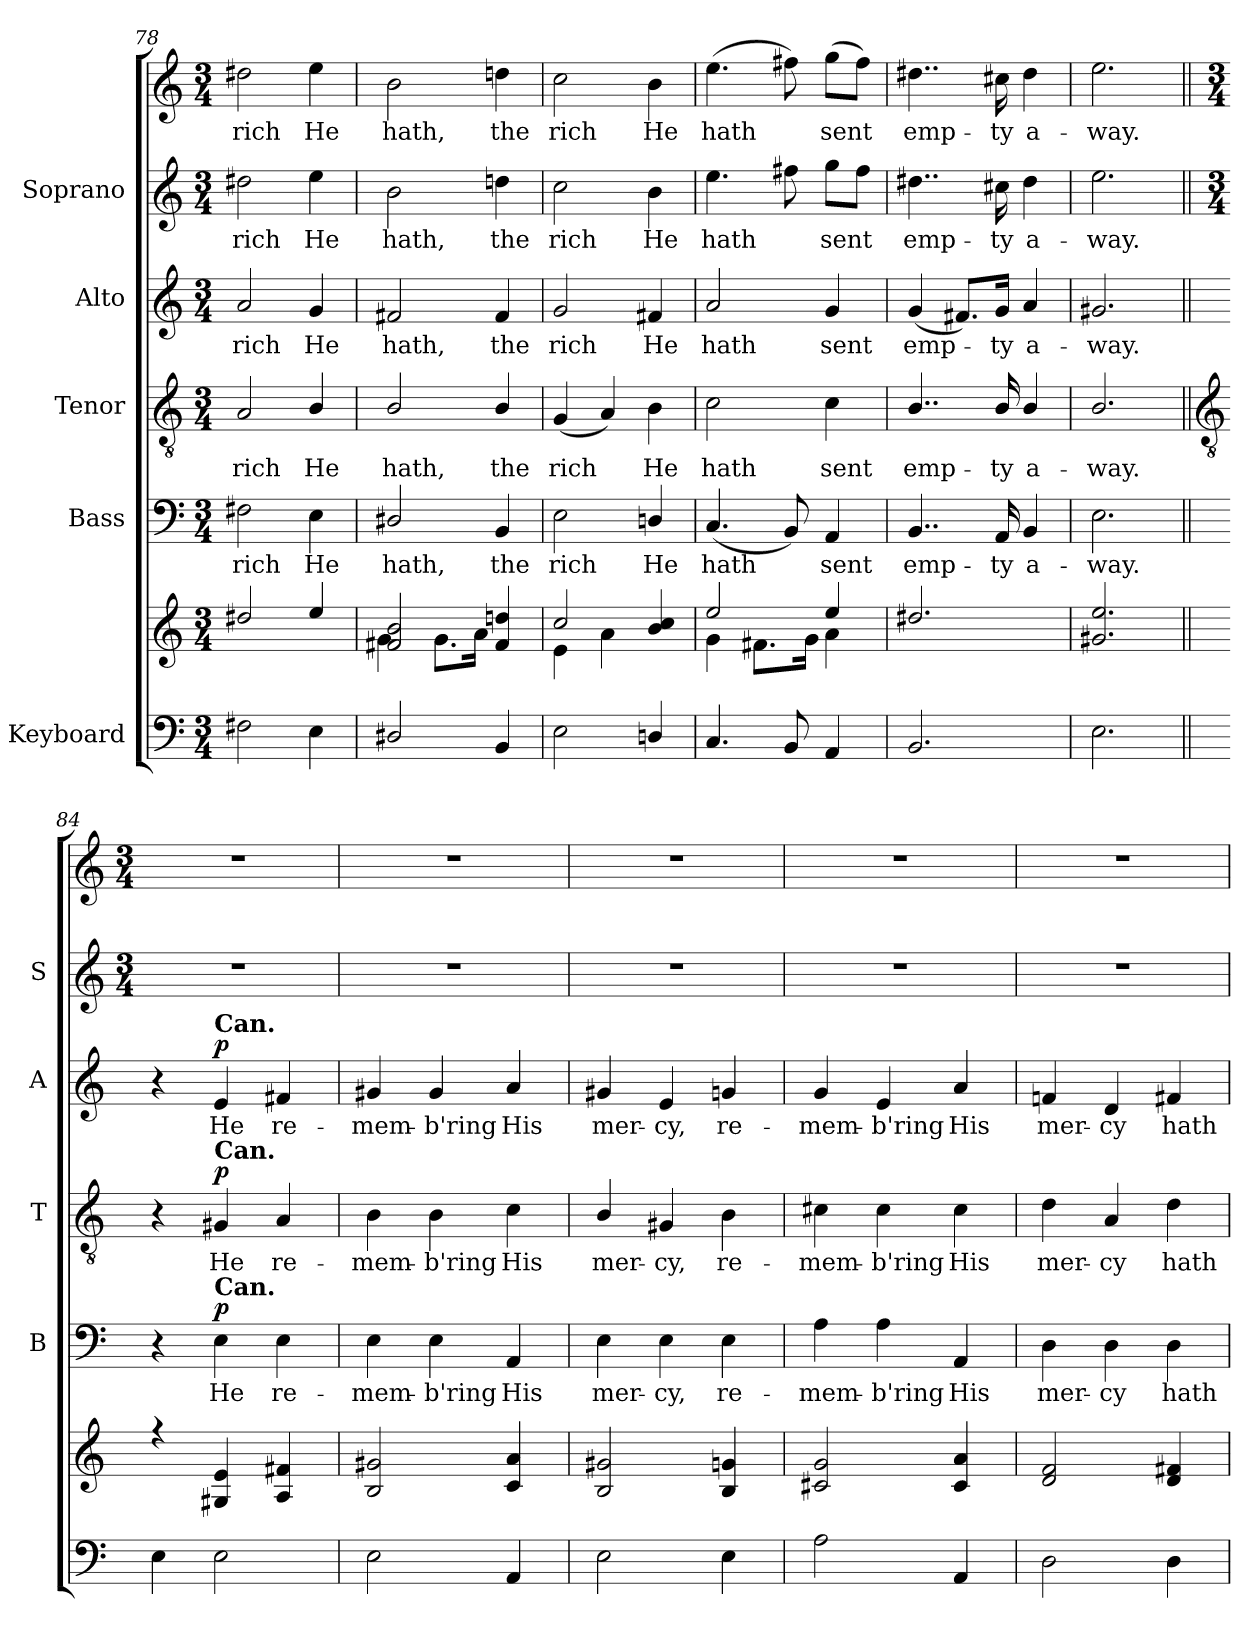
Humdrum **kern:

**kern	**kern	**kern	**text	**dynam	**kern	**text	**dynam	**kern	**text	**dynam	**kern	**text	**kern	**text
*part5	*part5	*part4	*part4	*part4	*part3	*part3	*part3	*part2	*part2	*part2	*part1	*part1	*part1	*part1
*staff7	*staff6	*staff5	*staff5	*staff5	*staff4	*staff4	*staff4	*staff3	*staff3	*staff3	*staff2	*staff2	*staff1	*staff1
*I"Keyboard	*	*I"Bass	*	*	*I"Tenor	*	*	*I"Alto	*	*	*I"Soprano	*	*	*
*	*	*I'B	*	*	*I'T	*	*	*I'A	*	*	*I'S	*	*	*
*clefF4	*clefG2	*clefF4	*	*	*clefGv2	*	*	*clefG2	*	*	*clefG2	*	*clefG2	*
*k[]	*k[]	*k[]	*	*	*k[]	*	*	*k[]	*	*	*k[]	*	*k[]	*
*C:	*C:	*C:	*	*	*C:	*	*	*C:	*	*	*C:	*	*C:	*
*M3/4	*M3/4	*M3/4	*	*	*M3/4	*	*	*M3/4	*	*	*M3/4	*	*M3/4	*
=78	=78	=78	=78	=78	=78	=78	=78	=78	=78	=78	=78	=78	=78	=78
*	*^	*	*	*	*	*	*	*	*	*	*	*	*	*
!	!	!LO:N:vis=1	!	!LO:LY:b	!	!	!LO:LY:b	!	!	!LO:LY:b	!	!	!LO:LY:b	!	!LO:LY:b
2F#X	2dd#X	2.ryy	2F#X	rich	.	2A	rich	.	2a	rich	.	2dd#X	rich	2dd#X	rich
!	!	!	!	!LO:LY:b	!	!	!LO:LY:b	!	!	!LO:LY:b	!	!	!LO:LY:b	!	!LO:LY:b
4E	4ee	.	4E	He	.	4B/	He	.	4g	He	.	4ee	He	4ee	He
=79	=79	=79	=79	=79	=79	=79	=79	=79	=79	=79	=79	=79	=79	=79	=79
!	!	!	!	!LO:LY:b	!	!	!LO:LY:b	!	!	!LO:LY:b	!	!	!LO:LY:b	!	!LO:LY:b
2D#X/	2f#X 2b	4g\	2D#X/	hath,	.	2B/	hath,	.	2f#X	hath,	.	2b	hath,	2b	hath,
.	.	8.g\L	.	.	.	.	.	.	.	.	.	.	.	.	.
.	.	16a\J	.	.	.	.	.	.	.	.	.	.	.	.	.
!	!	!	!	!LO:LY:b	!	!	!LO:LY:b	!	!	!LO:LY:b	!	!	!LO:LY:b	!	!LO:LY:b
4BB	4f# 4ddn	4ryy	4BB	the	.	4B/	the	.	4f#	the	.	4ddn	the	4ddn	the
=80	=80	=80	=80	=80	=80	=80	=80	=80	=80	=80	=80	=80	=80	=80	=80
!	!	!	!	!LO:LY:b	!	!	!LO:LY:b	!	!	!LO:LY:b	!	!	!LO:LY:b	!	!LO:LY:b
2E	2cc/	4e\	2E	rich	.	(<4G	rich	.	2g	rich	.	2cc	rich	2cc	rich
.	.	4a\	.	.	.	4A)	.	.	.	.	.	.	.	.	.
!	!	!	!	!LO:LY:b	!	!	!LO:LY:b	!	!	!LO:LY:b	!	!	!LO:LY:b	!	!LO:LY:b
4Dn/	4b/ 4cc/	4ryy	4Dn/	He	.	4B	He	.	4f#X	He	.	4b	He	4b	He
=81	=81	=81	=81	=81	=81	=81	=81	=81	=81	=81	=81	=81	=81	=81	=81
!	!	!	!	!LO:LY:b	!	!	!LO:LY:b	!	!	!LO:LY:b	!	!	!LO:LY:b	!	!LO:LY:b
4.C	2ee/	4g\	(<4.C	hath	.	2c	hath	.	2a	hath	.	4.ee	hath	(>4.ee	hath
.	.	8.f#X\L	.	.	.	.	.	.	.	.	.	.	.	.	.
8BB	.	.	8BB)	.	.	.	.	.	.	.	.	8ff#X	.	8ff#X)	.
.	.	16g\J	.	.	.	.	.	.	.	.	.	.	.	.	.
!	!	!	!	!LO:LY:b	!	!	!LO:LY:b	!	!	!LO:LY:b	!	!	!LO:LY:b	!	!LO:LY:b
4AA	4ee	4a\	4AA	sent	.	4c	sent	.	4g	sent	.	8ggL	sent	(>8ggL	sent
.	.	.	.	.	.	.	.	.	.	.	.	8ff#J	.	8ff#J)	.
=82	=82	=82	=82	=82	=82	=82	=82	=82	=82	=82	=82	=82	=82	=82	=82
!	!	!LO:N:vis=1	!	!LO:LY:b	!	!	!LO:LY:b	!	!	!LO:LY:b	!	!	!LO:LY:b	!	!LO:LY:b
2.BB	2.dd#X	2.ryy	4..BB	emp-	.	4..B/	emp-	.	(<4g	emp-	.	4..dd#X	emp-	4..dd#X	emp-
.	.	.	.	.	.	.	.	.	8.f#X/L)	.	.	.	.	.	.
!	!	!	!	!LO:LY:b	!	!	!LO:LY:b	!	!	!LO:LY:b	!	!	!LO:LY:b	!	!LO:LY:b
.	.	.	16AA	-ty	.	16B/	-ty	.	16g/Jk	ty	.	16cc#X	-ty	16cc#X	-ty
!	!	!	!	!LO:LY:b	!	!	!LO:LY:b	!	!	!LO:LY:b	!	!	!LO:LY:b	!	!LO:LY:b
.	.	.	4BB	a-	.	4B/	a-	.	4a	a-	.	4dd#	a-	4dd#	a-
=83	=83	=83	=83	=83	=83	=83	=83	=83	=83	=83	=83	=83	=83	=83	=83
!	!	!	!	!LO:LY:b	!	!	!LO:LY:b	!	!	!LO:LY:b	!	!	!LO:LY:b	!	!LO:LY:b
2.E	2.g#X 2.ee	2.ryy	2.E	-way.	.	2.B/	-way.	.	2.g#X	-way.	.	2.ee	-way.	2.ee	-way.
!!LO:LB:g=z
=84||	=84||	=84||	=84||	=84||	=84||	=84||	=84||	=84||	=84||	=84||	=84||	=84||	=84||	=84||	=84||
*	*	*	*	*	*	*clefGv2	*	*	*	*	*	*	*	*	*
*	*	*	*	*	*	*	*	*	*	*	*	*M3/4	*	*M3/4	*
!	!	!LO:N:vis=1	!	!	!	!	!	!	!	!	!	!	!	!	!
4E	4r	2.ryy	4r	.	.	4r	.	.	4r	.	.	2.r	.	2.r	.
!	!	!	!	!	!	!	!	!	!LO:TX:a:B:t=Can.	!	!	!	!	!	!
!	!	!	!	!	!	!LO:TX:a:B:t=Can.	!	!	!	!	!	!	!	!	!
!	!	!	!LO:TX:a:B:t=Can.	!	!	!	!	!	!	!	!	!	!	!	!
!	!	!	!	!LO:LY:b	!LO:DY:b	!	!LO:LY:b	!LO:DY:b	!	!LO:LY:b	!LO:DY:b	!	!	!	!
2E	4G#X 4e	.	4E	He	p	4G#X	He	p	4e	He	p	.	.	.	.
!	!	!	!	!LO:LY:b	!	!	!LO:LY:b	!	!	!LO:LY:b	!	!	!	!	!
.	4A 4f#X	.	4E	re-	.	4A	re-	.	4f#X	re-	.	.	.	.	.
=85	=85	=85	=85	=85	=85	=85	=85	=85	=85	=85	=85	=85	=85	=85	=85
!	!	!LO:N:vis=1	!	!LO:LY:b	!	!	!LO:LY:b	!	!	!LO:LY:b	!	!	!	!	!
2E	2B 2g#X	2.ryy	4E	-mem-	.	4B	-mem-	.	4g#X	-mem-	.	2.r	.	2.r	.
!	!	!	!	!LO:LY:b	!	!	!LO:LY:b	!	!	!LO:LY:b	!	!	!	!	!
.	.	.	4E	-b'ring	.	4B	-b'ring	.	4g#	-b'ring	.	.	.	.	.
!	!	!	!	!LO:LY:b	!	!	!LO:LY:b	!	!	!LO:LY:b	!	!	!	!	!
4AA	4c 4a	.	4AA	His	.	4c	His	.	4a	His	.	.	.	.	.
=86	=86	=86	=86	=86	=86	=86	=86	=86	=86	=86	=86	=86	=86	=86	=86
!	!	!LO:N:vis=1	!	!LO:LY:b	!	!	!LO:LY:b	!	!	!LO:LY:b	!	!	!	!	!
2E	2B 2g#X	2.ryy	4E	mer-	.	4B/	mer-	.	4g#X	mer-	.	2.r	.	2.r	.
!	!	!	!	!LO:LY:b	!	!	!LO:LY:b	!	!	!LO:LY:b	!	!	!	!	!
.	.	.	4E	-cy,	.	4G#X	-cy,	.	4e	-cy,	.	.	.	.	.
!	!	!	!	!LO:LY:b	!	!	!LO:LY:b	!	!	!LO:LY:b	!	!	!	!	!
4E	4B 4gn	.	4E	re-	.	4B	re-	.	4gn	re-	.	.	.	.	.
=87	=87	=87	=87	=87	=87	=87	=87	=87	=87	=87	=87	=87	=87	=87	=87
!	!	!LO:N:vis=1	!	!LO:LY:b	!	!	!LO:LY:b	!	!	!LO:LY:b	!	!	!	!	!
2A	2c#X 2g	2.ryy	4A	-mem-	.	4c#X	-mem-	.	4g	-mem-	.	2.r	.	2.r	.
!	!	!	!	!LO:LY:b	!	!	!LO:LY:b	!	!	!LO:LY:b	!	!	!	!	!
.	.	.	4A	-b'ring	.	4c#	-b'ring	.	4e	-b'ring	.	.	.	.	.
!	!	!	!	!LO:LY:b	!	!	!LO:LY:b	!	!	!LO:LY:b	!	!	!	!	!
4AA	4c# 4a	.	4AA	His	.	4c#	His	.	4a	His	.	.	.	.	.
=88	=88	=88	=88	=88	=88	=88	=88	=88	=88	=88	=88	=88	=88	=88	=88
!	!	!LO:N:vis=1	!	!LO:LY:b	!	!	!LO:LY:b	!	!	!LO:LY:b	!	!	!	!	!
2D	2d 2f	2.ryy	4D	mer-	.	4d	mer-	.	4fn	mer-	.	2.r	.	2.r	.
!	!	!	!	!LO:LY:b	!	!	!LO:LY:b	!	!	!LO:LY:b	!	!	!	!	!
.	.	.	4D	-cy	.	4A	-cy	.	4d	-cy	.	.	.	.	.
!	!	!	!	!LO:LY:b	!	!	!LO:LY:b	!	!	!LO:LY:b	!	!	!	!	!
4D	4d 4f#X	.	4D	hath	.	4d	hath	.	4f#X	hath	.	.	.	.	.
*	*v	*v	*	*	*	*	*	*	*	*	*	*	*	*	*
=	=	=	=	=	=	=	=	=	=	=	=	=	=	=
*-	*-	*-	*-	*-	*-	*-	*-	*-	*-	*-	*-	*-	*-	*-
